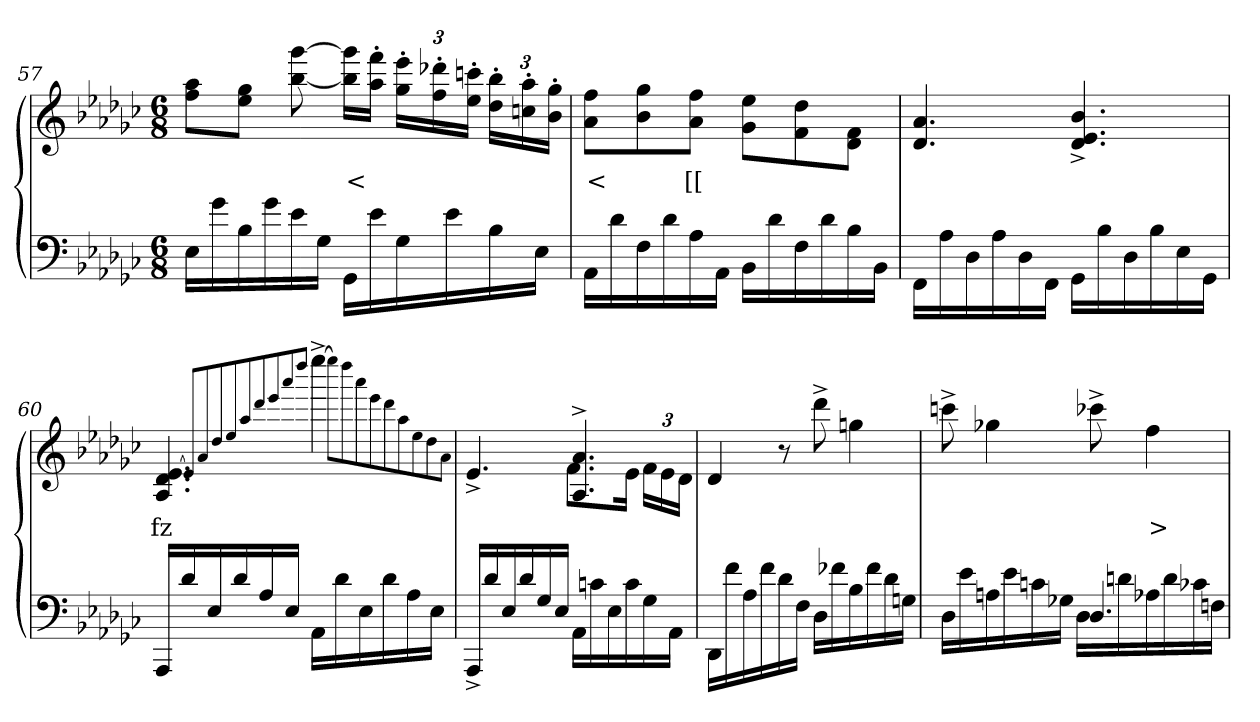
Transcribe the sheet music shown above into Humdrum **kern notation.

**kern	**kern	**text
*part2	*part1	*part1
*staff2	*staff1	*staff1
*clefF4	*clefG2	*
*k[b-e-a-d-g-c-]	*k[b-e-a-d-g-c-]	*
*M6/8	*M6/8	*
=57	=57	=57
16E-LL	8aa- 8ffL	.
16g-	.	.
16B-	8gg- 8ee-J	.
16g-	.	.
16e-	[8ggg- [8bb-	.
16G-JJ	.	.
16GG-LL	16ggg-] 16bb-]LL	<
16e-	16fff'> 16aa-'>JJ	.
16G-	24eee-'> 24gg-'>LL	.
.	24ddd-X'> 24ff'>	.
16e-	.	.
.	24cccn'> 24ee-'>JJ	.
16B-	24bb-'> 24dd-'>LL	.
.	24aa-'> 24cc'>	.
16E-JJ	.	.
.	24gg-'> 24b-'>JJ	.
=58	=58	=58
16AA-LL	8ff 8a-L	<
16d-	.	.
16F	8gg- 8b-	.
16d-	.	.
16A-	8ff 8a-J	[[
16AA-JJ	.	.
16BB-LL	8ee-\ 8g-\L	.
16d-	.	.
16F	8dd- 8f	.
16d-	.	.
16B-	8f 8d-J	.
16BB-JJ	.	.
=59	=59	=59
16FF\LL	4.a- 4.d-	.
16A-	.	.
16D-	.	.
16A-	.	.
16D-	.	.
16FFJJ	.	.
16GG-\LL	4.b-^> 4.e-^> 4.d-^>	.
16B-	.	.
16D-	.	.
16B-	.	.
16E-	.	.
16GG-JJ	.	.
=60	=60	=60
16AAA-LL	[4.e- 4.d- 4.A-	fz
16d-	.	.
16E-	.	.
16d-	.	.
16A-	.	.
16E-JJ	.	.
.	8qe-/L]	.
.	8qa-/	.
.	8qdd-/	.
.	8qee-/	.
.	8qaa-/	.
.	8qddd-/	.
.	8qeee-/	.
.	8qaaa-/	.
.	8qdddd-/J	.
16AA-LL	[4.eeee-^>	.
16d-	.	.
16E-	.	.
16d-	.	.
16A-	.	.
16E-JJ	.	.
.	8qeeee-\L]	.
.	8qdddd-\	.
.	8qaaa-\	.
.	8qeee-\	.
.	8qddd-\	.
.	8qaa-\	.
.	8qee-\	.
.	8qdd-\	.
.	8qa-\J	.
=61	=61	=61
*	*^	*
16AAA-^>LL	4.e-^>	4.ryy	.
16d-	.	.	.
16E-	.	.	.
16d-	.	.	.
16G-	.	.	.
16E-JJ	.	.	.
16AA-LL	4.a-^> 4.A-^>	8.fL	.
16cn	.	.	.
16E-	.	.	.
16c	.	16e-Jk	.
16G-	.	24fLL	.
.	.	24e-	.
16AA-JJ	.	.	.
.	.	24d-JJ	.
*	*v	*v	*
=62	=62	=62
16DD-LL	4d-	.
16f	.	.
16A-	.	.
16f	.	.
16d-	8r	.
16FJJ	.	.
16D-LL	8ddd-^>	.
16f-X	.	.
16B-	4ggn	.
16f-	.	.
16d-	.	.
16GnJJ	.	.
=63	=63	=63
*^	*	*
4.ryy	16D-LL	8cccn^>	.
.	16e-	.	.
.	16An	4gg-X	.
.	16e-	.	.
.	16cn	.	.
.	16G-XJJ	.	.
4.D-	16D-LL	8ccc-X^>	.
.	16dn	.	.
.	16A-X	4ff	>
.	16d	.	.
.	16c-X	.	.
.	16FnJJ	.	.
*v	*v	*	*
=	=	=
*-	*-	*-
